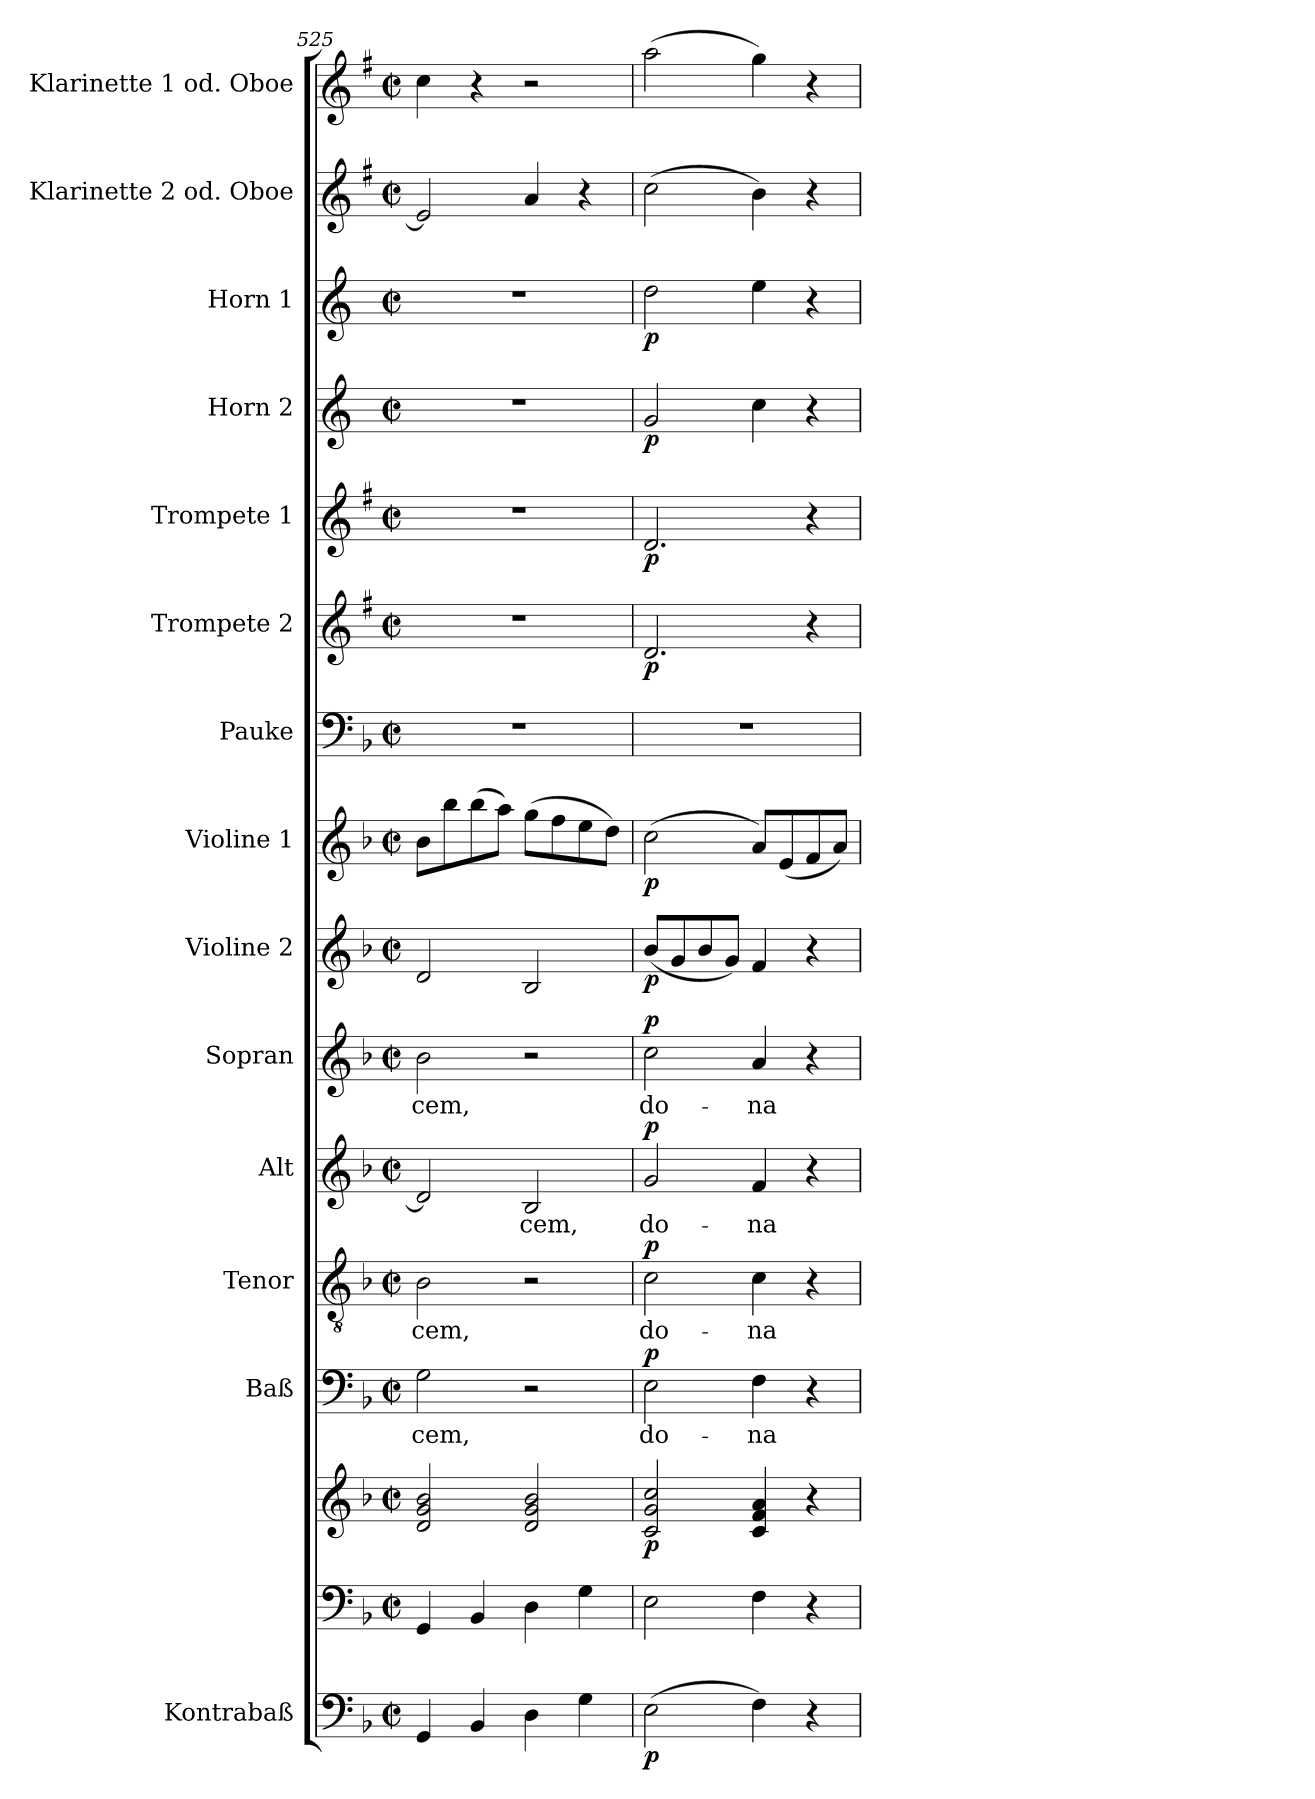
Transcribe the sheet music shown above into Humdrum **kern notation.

**kern	**dynam	**kern	**kern	**dynam	**kern	**text	**dynam	**kern	**text	**dynam	**kern	**text	**dynam	**kern	**text	**dynam	**kern	**dynam	**kern	**dynam	**kern	**kern	**dynam	**kern	**dynam	**kern	**dynam	**kern	**dynam	**kern	**kern
*part15	*part15	*part14	*part14	*part14	*part13	*part13	*part13	*part12	*part12	*part12	*part11	*part11	*part11	*part10	*part10	*part10	*part9	*part9	*part8	*part8	*part7	*part6	*part6	*part5	*part5	*part4	*part4	*part3	*part3	*part2	*part1
*staff16	*staff16	*staff15	*staff14	*staff14/15	*staff13	*staff13	*staff13	*staff12	*staff12	*staff12	*staff11	*staff11	*staff11	*staff10	*staff10	*staff10	*staff9	*staff9	*staff8	*staff8	*staff7	*staff6	*staff6	*staff5	*staff5	*staff4	*staff4	*staff3	*staff3	*staff2	*staff1
*I"Kontrabaß	*	*	*	*	*I"Baß	*	*	*I"Tenor	*	*	*I"Alt	*	*	*I"Sopran	*	*	*I"Violine 2	*	*I"Violine 1	*	*I"Pauke	*I"Trompete 2	*	*I"Trompete 1	*	*I"Horn 2	*	*I"Horn 1	*	*I"Klarinette 2 od. Oboe	*I"Klarinette 1 od. Oboe
*	*	*	*	*	*	*	*	*	*	*	*	*	*	*	*	*	*	*	*	*	*	*I'Tpt	*	*I'Tpt	*	*I'Hn	*	*I'Hn	*	*	*
!!LO:PB:g=z
*clefF4	*	*clefF4	*clefG2	*	*clefF4	*	*	*clefGv2	*	*	*clefG2	*	*	*clefG2	*	*	*clefG2	*	*clefG2	*	*clefF4	*clefG2	*	*clefG2	*	*clefG2	*	*clefG2	*	*clefG2	*clefG2
*ITrd7c12	*	*	*	*	*	*	*	*	*	*	*	*	*	*	*	*	*	*	*	*	*	*ITrd1c2	*	*ITrd1c2	*	*ITrd4c7	*	*ITrd4c7	*	*ITrd1c2	*ITrd1c2
*k[b-]	*	*k[b-]	*k[b-]	*	*k[b-]	*	*	*k[b-]	*	*	*k[b-]	*	*	*k[b-]	*	*	*k[b-]	*	*k[b-]	*	*k[b-]	*k[b-]	*	*k[b-]	*	*k[b-]	*	*k[b-]	*	*k[b-]	*k[b-]
*F:	*	*F:	*F:	*	*F:	*	*	*F:	*	*	*F:	*	*	*F:	*	*	*F:	*	*F:	*	*F:	*F:	*	*F:	*	*F:	*	*F:	*	*F:	*F:
*M2/2	*	*M2/2	*M2/2	*	*M2/2	*	*	*M2/2	*	*	*M2/2	*	*	*M2/2	*	*	*M2/2	*	*M2/2	*	*M2/2	*M2/2	*	*M2/2	*	*M2/2	*	*M2/2	*	*M2/2	*M2/2
*met(c|)	*	*met(c|)	*met(c|)	*	*met(c|)	*	*	*met(c|)	*	*	*met(c|)	*	*	*met(c|)	*	*	*met(c|)	*	*met(c|)	*	*met(c|)	*met(c|)	*	*met(c|)	*	*met(c|)	*	*met(c|)	*	*met(c|)	*met(c|)
=525	=525	=525	=525	=525	=525	=525	=525	=525	=525	=525	=525	=525	=525	=525	=525	=525	=525	=525	=525	=525	=525	=525	=525	=525	=525	=525	=525	=525	=525	=525	=525
!	!	!	!	!	!	!LO:LY:b	!	!	!LO:LY:b	!	!	!	!	!	!LO:LY:b	!	!	!	!	!	!	!	!	!	!	!	!	!	!	!	!
4GGG/	.	4GG/	2d/ 2g/ 2b-/	.	2G\	-cem,	.	2B-\	-cem,	.	2d/]	.	.	2b-\	-cem,	.	2d/	.	8b-\L	.	1r	1r	.	1r	.	1r	.	1r	.	2d/]	4b-\
.	.	.	.	.	.	.	.	.	.	.	.	.	.	.	.	.	.	.	8bb-\	.	.	.	.	.	.	.	.	.	.	.	.
4BBB-/	.	4BB-/	.	.	.	.	.	.	.	.	.	.	.	.	.	.	.	.	(>8bb-\	.	.	.	.	.	.	.	.	.	.	.	4r
.	.	.	.	.	.	.	.	.	.	.	.	.	.	.	.	.	.	.	8aa\J)	.	.	.	.	.	.	.	.	.	.	.	.
!	!	!	!	!	!	!	!	!	!	!	!	!LO:LY:b	!	!	!	!	!	!	!	!	!	!	!	!	!	!	!	!	!	!	!
4DD\	.	4D\	2d/ 2g/ 2b-/	.	2r	.	.	2r	.	.	2B-/	-cem,	.	2r	.	.	2B-/	.	(>8gg\L	.	.	.	.	.	.	.	.	.	.	4g/	2r
.	.	.	.	.	.	.	.	.	.	.	.	.	.	.	.	.	.	.	8ff\	.	.	.	.	.	.	.	.	.	.	.	.
4GG\	.	4G\	.	.	.	.	.	.	.	.	.	.	.	.	.	.	.	.	8ee\	.	.	.	.	.	.	.	.	.	.	4r	.
.	.	.	.	.	.	.	.	.	.	.	.	.	.	.	.	.	.	.	8dd\J)	.	.	.	.	.	.	.	.	.	.	.	.
=526	=526	=526	=526	=526	=526	=526	=526	=526	=526	=526	=526	=526	=526	=526	=526	=526	=526	=526	=526	=526	=526	=526	=526	=526	=526	=526	=526	=526	=526	=526	=526
!	!LO:DY:b	!	!	!LO:DY:b	!	!LO:LY:b	!LO:DY:a	!	!LO:LY:b	!LO:DY:a	!	!LO:LY:b	!LO:DY:a	!	!LO:LY:b	!LO:DY:a	!	!LO:DY:b	!	!LO:DY:b	!	!	!LO:DY:b	!	!LO:DY:b	!	!LO:DY:b	!	!LO:DY:b	!	!
(>2EE\	p	2E\	2c/ 2g/ 2cc/	p	2E\	do-	p	2c\	do-	p	2g/	do-	p	2cc\	do-	p	(<8b-/L	p	(>2cc\	p	1r	2.c/	p	2.c/	p	2c/	p	2g\	p	(>2b-\	(>2gg\
.	.	.	.	.	.	.	.	.	.	.	.	.	.	.	.	.	8g/	.	.	.	.	.	.	.	.	.	.	.	.	.	.
.	.	.	.	.	.	.	.	.	.	.	.	.	.	.	.	.	8b-/	.	.	.	.	.	.	.	.	.	.	.	.	.	.
.	.	.	.	.	.	.	.	.	.	.	.	.	.	.	.	.	8g/J)	.	.	.	.	.	.	.	.	.	.	.	.	.	.
!	!	!	!	!	!	!LO:LY:b	!	!	!LO:LY:b	!	!	!LO:LY:b	!	!	!LO:LY:b	!	!	!	!	!	!	!	!	!	!	!	!	!	!	!	!
4FF\)	.	4F\	4c/ 4f/ 4a/	.	4F\	-na	.	4c\	-na	.	4f/	-na	.	4a/	-na	.	4f/	.	8a/L)	.	.	.	.	.	.	4f\	.	4a\	.	4a\)	4ff\)
.	.	.	.	.	.	.	.	.	.	.	.	.	.	.	.	.	.	.	(<8e/	.	.	.	.	.	.	.	.	.	.	.	.
4r	.	4r	4r	.	4r	.	.	4r	.	.	4r	.	.	4r	.	.	4r	.	8f/	.	.	4r	.	4r	.	4r	.	4r	.	4r	4r
.	.	.	.	.	.	.	.	.	.	.	.	.	.	.	.	.	.	.	8a/J)	.	.	.	.	.	.	.	.	.	.	.	.
=	=	=	=	=	=	=	=	=	=	=	=	=	=	=	=	=	=	=	=	=	=	=	=	=	=	=	=	=	=	=	=
*-	*-	*-	*-	*-	*-	*-	*-	*-	*-	*-	*-	*-	*-	*-	*-	*-	*-	*-	*-	*-	*-	*-	*-	*-	*-	*-	*-	*-	*-	*-	*-
